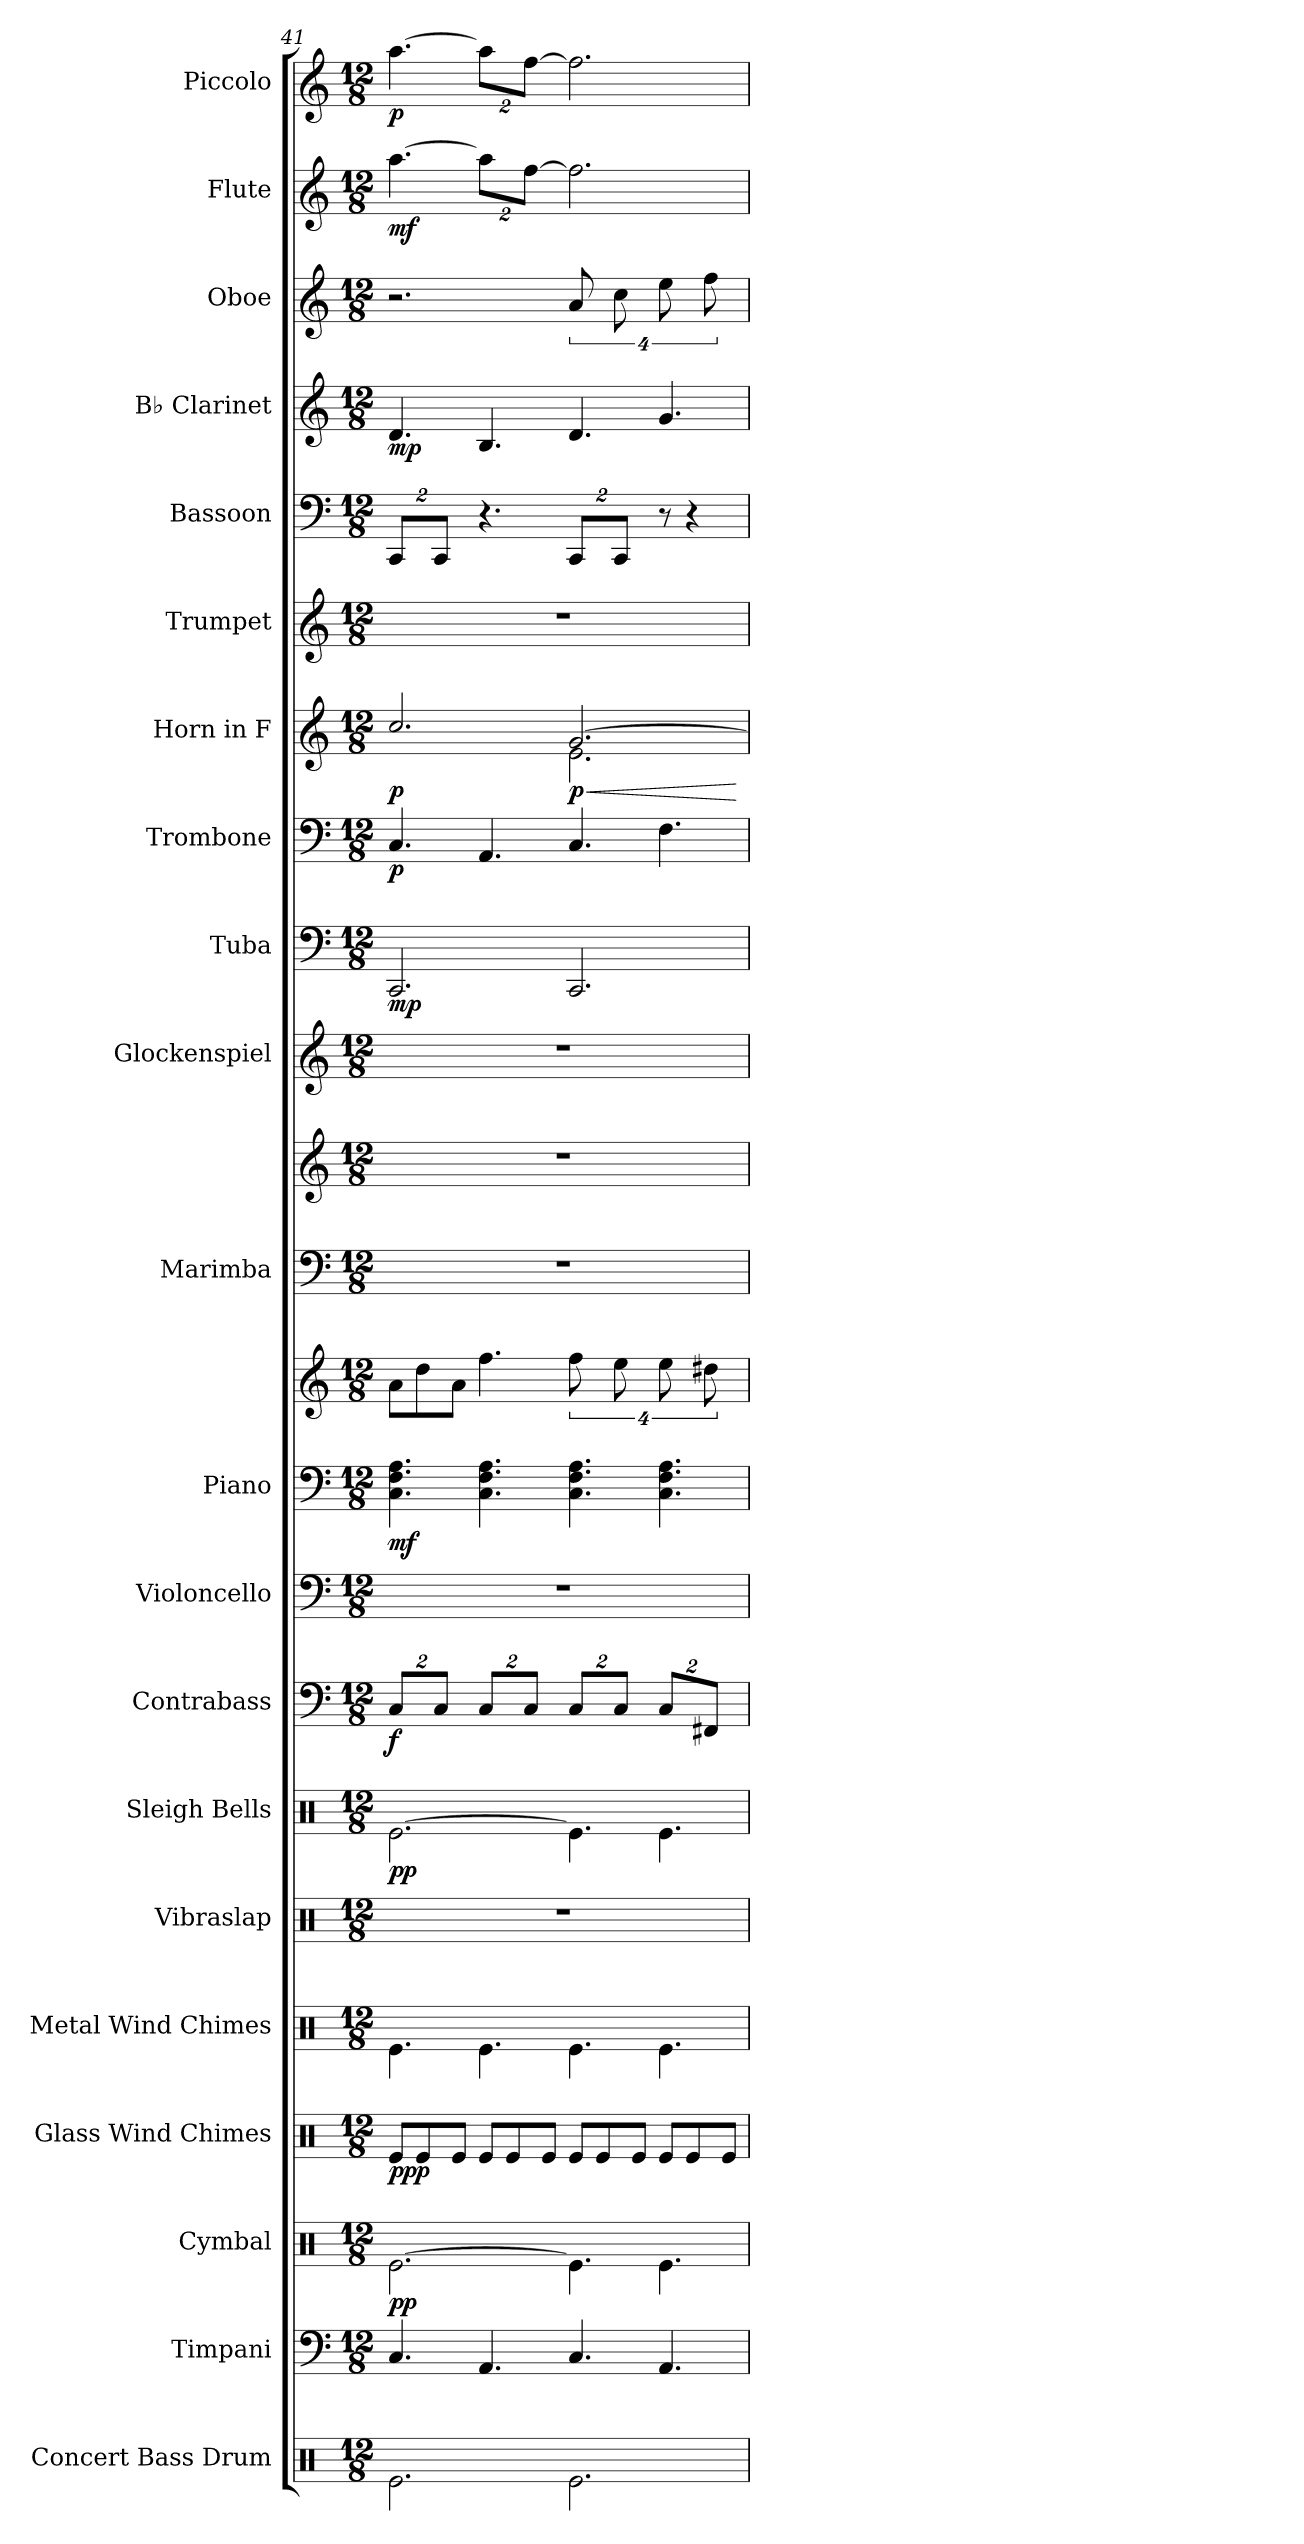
**kern	**kern	**kern	**dynam	**kern	**dynam	**kern	**kern	**kern	**dynam	**kern	**dynam	**kern	**kern	**kern	**dynam	**kern	**kern	**kern	**kern	**dynam	**kern	**dynam	**kern	**dynam	**kern	**kern	**kern	**dynam	**kern	**kern	**dynam	**kern	**dynam
*part21	*part20	*part19	*part19	*part18	*part18	*part17	*part16	*part15	*part15	*part14	*part14	*part13	*part12	*part12	*part12	*part11	*part11	*part10	*part9	*part9	*part8	*part8	*part7	*part7	*part6	*part5	*part4	*part4	*part3	*part2	*part2	*part1	*part1
*staff23	*staff22	*staff21	*staff21	*staff20	*staff20	*staff19	*staff18	*staff17	*staff17	*staff16	*staff16	*staff15	*staff14	*staff13	*staff13/14	*staff12	*staff11	*staff10	*staff9	*staff9	*staff8	*staff8	*staff7	*staff7	*staff6	*staff5	*staff4	*staff4	*staff3	*staff2	*staff2	*staff1	*staff1
*I"Concert Bass Drum	*I"Timpani	*I"Cymbal	*	*I"Glass Wind Chimes	*	*I"Metal Wind Chimes	*I"Vibraslap	*I"Sleigh Bells	*	*I"Contrabass	*	*I"Violoncello	*I"Piano	*	*	*I"Marimba	*	*I"Glockenspiel	*I"Tuba	*	*I"Trombone	*	*I"Horn in F	*	*I"Trumpet	*I"Bassoon	*I"B♭ Clarinet	*	*I"Oboe	*I"Flute	*	*I"Piccolo	*
*I'Con. BD	*I'Timp.	*I'Cym.	*	*I'Gl. Wn Ch.	*	*I'Met. Wn Ch.	*I'Vibslp.	*I'Sle. Be.	*	*I'Cb.	*	*I'Vc.	*I'Pno.	*	*	*I'Mrm.	*	*I'Glock.	*I'Tba.	*	*I'Tbn.	*	*	*	*I'Tpt.	*I'Bsn.	*I'B♭ Cl.	*	*I'Ob.	*I'Fl.	*	*I'Picc.	*
*clefX	*clefF4	*clefX	*	*clefX	*	*clefX	*clefX	*clefX	*	*clefF4	*	*clefF4	*clefF4	*clefG2	*	*clefF4	*clefG2	*clefG2	*clefF4	*	*clefF4	*	*clefG2	*	*clefG2	*clefF4	*clefG2	*	*clefG2	*clefG2	*	*clefG2	*
*	*	*	*	*	*	*	*	*	*	*ITrd7c12	*	*	*	*	*	*	*	*ITrd-14c-24	*	*	*	*	*ITrd4c7	*	*ITrd1c2	*	*ITrd1c2	*	*	*	*	*ITrd-7c-12	*
*k[]	*k[]	*k[]	*	*k[]	*	*k[]	*k[]	*k[]	*	*k[]	*	*k[]	*k[]	*k[]	*	*k[]	*k[]	*k[]	*k[]	*	*k[]	*	*k[b-]	*	*k[b-e-]	*k[]	*k[b-e-]	*	*k[]	*k[]	*	*k[]	*
*M12/8	*M12/8	*M12/8	*	*M12/8	*	*M12/8	*M12/8	*M12/8	*	*M12/8	*	*M12/8	*M12/8	*M12/8	*	*M12/8	*M12/8	*M12/8	*M12/8	*	*M12/8	*	*M12/8	*	*M12/8	*M12/8	*M12/8	*	*M12/8	*M12/8	*	*M12/8	*
*	*	*	*	*	*	*	*	*	*	*Xbrackettup	*	*	*	*	*	*	*	*	*	*	*	*	*	*	*	*Xbrackettup	*	*	*	*	*	*	*
=41	=41	=41	=41	=41	=41	=41	=41	=41	=41	=41	=41	=41	=41	=41	=41	=41	=41	=41	=41	=41	=41	=41	=41	=41	=41	=41	=41	=41	=41	=41	=41	=41	=41
*	*	*	*	*	*	*	*	*	*	*	*	*	*	*	*	*	*	*	*	*	*	*	*^	*	*	*	*	*	*	*	*	*	*
!	!	!	!LO:DY:b	!	!LO:DY:b	!	!	!	!LO:DY:b	!	!LO:DY:b	!	!	!	!LO:DY:b=2	!	!	!	!	!LO:DY:b	!	!LO:DY:b	!	!	!LO:DY:b	!	!	!	!LO:DY:b	!	!	!LO:DY:b	!	!LO:DY:b
2.Re\	4.C/	[2.Re\	pp	8Re/L	ppp	4.Re\	1.r	[2.Re\	pp	16%3CC/L	f	1.r	4.C\ 4.F\ 4.A\	8a\L	mf	1.r	1.r	1.r	2.CC/	mp	4.C/	p	2.f/	2.ryy	p	1.r	16%3CC/L	4.c/	mp	2.r	[4.aa\	mf	[4.aaa\	p
.	.	.	.	8Re/	.	.	.	.	.	.	.	.	.	8dd\	.	.	.	.	.	.	.	.	.	.	.	.	.	.	.	.	.	.	.	.
.	.	.	.	.	.	.	.	.	.	16%3CC/J	.	.	.	.	.	.	.	.	.	.	.	.	.	.	.	.	16%3CC/J	.	.	.	.	.	.	.
.	.	.	.	8Re/J	.	.	.	.	.	.	.	.	.	8a\J	.	.	.	.	.	.	.	.	.	.	.	.	.	.	.	.	.	.	.	.
*	*	*	*	*	*	*	*	*	*	*	*	*	*	*	*	*	*	*	*	*	*	*	*	*	*	*	*	*	*	*	*Xbrackettup	*	*Xbrackettup	*
.	4.AA/	.	.	8Re/L	.	4.Re\	.	.	.	16%3CC/L	.	.	4.C\ 4.F\ 4.A\	4.ff\	.	.	.	.	.	.	4.AA/	.	.	.	.	.	4.r	4.A/	.	.	16%3aa\L]	.	16%3aaa\L]	.
.	.	.	.	8Re/	.	.	.	.	.	.	.	.	.	.	.	.	.	.	.	.	.	.	.	.	.	.	.	.	.	.	.	.	.	.
.	.	.	.	.	.	.	.	.	.	16%3CC/J	.	.	.	.	.	.	.	.	.	.	.	.	.	.	.	.	.	.	.	.	[16%3ff\J	.	[16%3fff\J	.
.	.	.	.	8Re/J	.	.	.	.	.	.	.	.	.	.	.	.	.	.	.	.	.	.	.	.	.	.	.	.	.	.	.	.	.	.
!	!	!	!	!	!	!	!	!	!	!	!	!	!	!	!	!	!	!	!	!	!	!	!	!	!LO:HP:b	!	!	!	!	!	!	!	!	!
!	!	!	!	!	!	!	!	!	!	!	!	!	!	!	!	!	!	!	!	!	!	!	!	!	!LO:DY:n=1:b	!	!	!	!	!	!	!	!	!
2.Re\	4.C/	4.Re\]	.	8Re/L	.	4.Re\	.	4.Re\]	.	16%3CC/L	.	.	4.C\ 4.F\ 4.A\	16%3ff\	.	.	.	.	2.CC/	.	4.C/	.	[2.c/	2.A\	< p	.	16%3CC/L	4.c/	.	16%3a/	2.ff\]	.	2.fff\]	.
.	.	.	.	8Re/	.	.	.	.	.	.	.	.	.	.	.	.	.	.	.	.	.	.	.	.	.	.	.	.	.	.	.	.	.	.
.	.	.	.	.	.	.	.	.	.	16%3CC/J	.	.	.	16%3ee\	.	.	.	.	.	.	.	.	.	.	.	.	16%3CC/J	.	.	16%3cc\	.	.	.	.
.	.	.	.	8Re/J	.	.	.	.	.	.	.	.	.	.	.	.	.	.	.	.	.	.	.	.	.	.	.	.	.	.	.	.	.	.
.	4.AA/	4.Re\	.	8Re/L	.	4.Re\	.	4.Re\	.	16%3CC/L	.	.	4.C\ 4.F\ 4.A\	16%3ee\	.	.	.	.	.	.	4.F\	.	.	.	.	.	8r	4.f/	.	16%3ee\	.	.	.	.
.	.	.	.	8Re/	.	.	.	.	.	.	.	.	.	.	.	.	.	.	.	.	.	.	.	.	.	.	4r	.	.	.	.	.	.	.
.	.	.	.	.	.	.	.	.	.	16%3FFF#X/J	.	.	.	16%3dd#X\	.	.	.	.	.	.	.	.	.	.	.	.	.	.	.	16%3ff\	.	.	.	.
.	.	.	.	8Re/J	.	.	.	.	.	.	.	.	.	.	.	.	.	.	.	.	.	.	.	.	.	.	.	.	.	.	.	.	.	.
*	*	*	*	*	*	*	*	*	*	*	*	*	*	*	*	*	*	*	*	*	*	*	*v	*v	*	*	*	*	*	*	*	*	*	*
.	.	.	.	.	.	.	.	.	.	.	.	.	.	.	.	.	.	.	.	.	.	.	.	[	.	.	.	.	.	.	.	.	.
=	=	=	=	=	=	=	=	=	=	=	=	=	=	=	=	=	=	=	=	=	=	=	=	=	=	=	=	=	=	=	=	=	=
*-	*-	*-	*-	*-	*-	*-	*-	*-	*-	*-	*-	*-	*-	*-	*-	*-	*-	*-	*-	*-	*-	*-	*-	*-	*-	*-	*-	*-	*-	*-	*-	*-	*-
